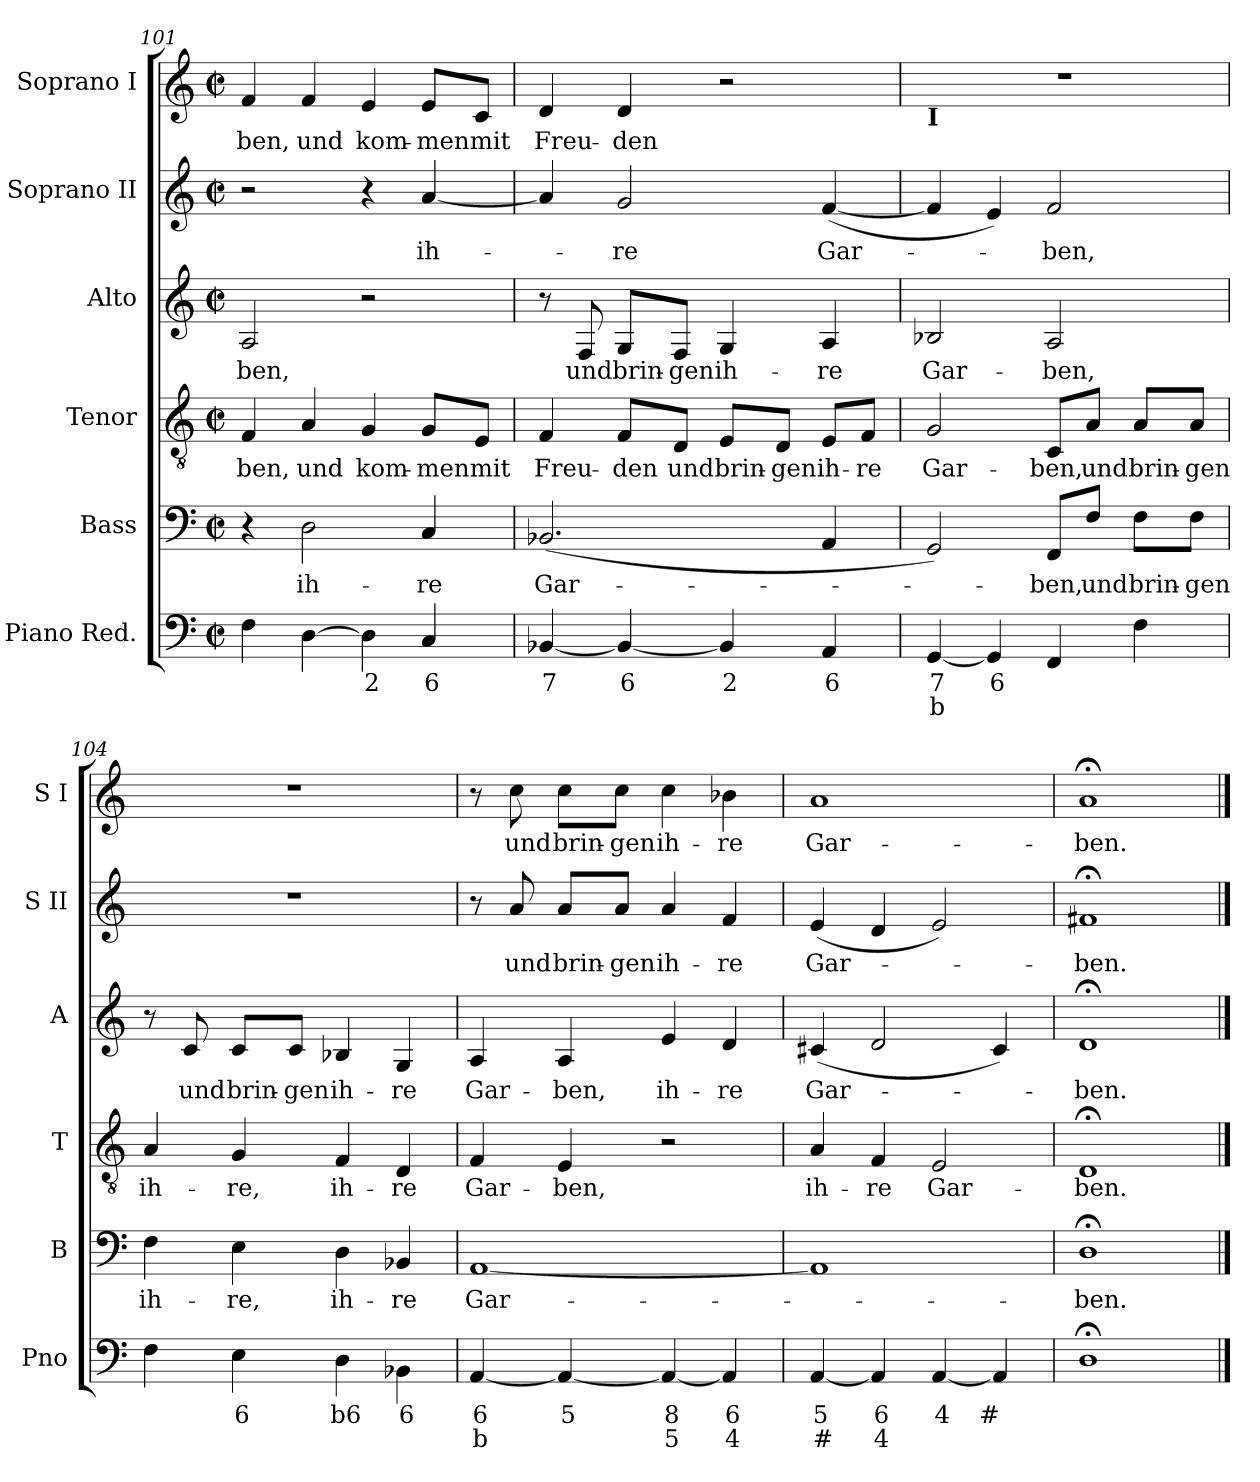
**kern	**text	**text	**kern	**text	**kern	**text	**kern	**text	**kern	**text	**kern	**text
*part6	*part6	*part6	*part5	*part5	*part4	*part4	*part3	*part3	*part2	*part2	*part1	*part1
*staff6	*staff6	*staff6	*staff5	*staff5	*staff4	*staff4	*staff3	*staff3	*staff2	*staff2	*staff1	*staff1
*I"Piano Red.	*	*	*I"Bass	*	*I"Tenor	*	*I"Alto	*	*I"Soprano II	*	*I"Soprano I	*
*I'Pno	*	*	*I'B	*	*I'T	*	*I'A	*	*I'S II	*	*I'S I	*
*clefF4	*	*	*clefF4	*	*clefGv2	*	*clefG2	*	*clefG2	*	*clefG2	*
*	*	*	*ITrd7c12	*	*ITrd7c12	*	*	*	*	*	*	*
*k[]	*	*	*k[]	*	*k[]	*	*k[]	*	*k[]	*	*k[]	*
*M2/2	*	*	*M2/2	*	*M2/2	*	*M2/2	*	*M2/2	*	*M2/2	*
*met(c|)	*	*	*met(c|)	*	*met(c|)	*	*met(c|)	*	*met(c|)	*	*met(c|)	*
=101	=101	=101	=101	=101	=101	=101	=101	=101	=101	=101	=101	=101
4F\	.	.	4r	.	4FF/	-ben,	2A/	-ben,	2r	.	4f/	-ben,
[4D\	.	.	2DD\	ih-	4AA/	und	.	.	.	.	4f/	und
4D\]	2	.	.	.	4GG/	kom-	2r	.	4r	.	4e/	kom-
4C/	6	.	4CC/	-re	8GG/L	-men	.	.	[4a/	ih-	8e/L	-men
.	.	.	.	.	8EE/J	mit	.	.	.	.	8c/J	mit
=102	=102	=102	=102	=102	=102	=102	=102	=102	=102	=102	=102	=102
[4BB-X/	7	.	(<2.BBB-X/	Gar-	4FF/	Freu-	8r	.	4a/]	.	4d/	Freu-
.	.	.	.	.	.	.	8F/	und	.	.	.	.
4BB-/_	6	.	.	.	8FF/L	-den	8G/L	brin-	2g/	-re	4d/	-den
.	.	.	.	.	8DD/J	und	8F/J	-gen	.	.	.	.
4BB-/]	2	.	.	.	8EE/L	brin-	4G/	ih-	.	.	2r	.
.	.	.	.	.	8DD/J	-gen	.	.	.	.	.	.
4AA/	6	.	4AAA/	.	8EE/L	ih-	4A/	-re	(<[4f/	Gar-	.	.
.	.	.	.	.	8FF/J	-re	.	.	.	.	.	.
=103	=103	=103	=103	=103	=103	=103	=103	=103	=103	=103	=103	=103
!	!	!	!	!	!	!	!	!	!	!	!LO:TX:b:B:t=I	!
[4GG/	7	b	2GGG/)	.	2GG/	Gar-	2B-X/	Gar-	4f/]	.	1r	.
4GG/]	6	.	.	.	.	.	.	.	4e/)	.	.	.
4FF/	.	.	8FFF/L	-ben,	8CC/L	-ben,	2A/	-ben,	2f/	-ben,	.	.
.	.	.	8FF/J	und	8AA/J	und	.	.	.	.	.	.
4F\	.	.	8FF\L	brin-	8AA/L	brin-	.	.	.	.	.	.
.	.	.	8FF\J	-gen	8AA/J	-gen	.	.	.	.	.	.
=104	=104	=104	=104	=104	=104	=104	=104	=104	=104	=104	=104	=104
4F\	.	.	4FF\	ih-	4AA/	ih-	8r	.	1r	.	1r	.
.	.	.	.	.	.	.	8c/	und	.	.	.	.
4E\	6	.	4EE\	-re,	4GG/	-re,	8c/L	brin-	.	.	.	.
.	.	.	.	.	.	.	8c/J	-gen	.	.	.	.
4D\	b6	.	4DD\	ih-	4FF/	ih-	4B-X/	ih-	.	.	.	.
4BB-X\	6	.	4BBB-X/	-re	4DD/	-re	4G/	-re	.	.	.	.
=105	=105	=105	=105	=105	=105	=105	=105	=105	=105	=105	=105	=105
[4AA/	6	b	[1AAA	Gar-	4FF/	Gar-	4A/	Gar-	8r	.	8r	.
.	.	.	.	.	.	.	.	.	8a/	und	8cc\	und
4AA/_	5	.	.	.	4EE/	-ben,	4A/	-ben,	8a/L	brin-	8cc\L	brin-
.	.	.	.	.	.	.	.	.	8a/J	-gen	8cc\J	-gen
4AA/_	8	5	.	.	2r	.	4e/	ih-	4a/	ih-	4cc\	ih-
4AA/]	6	4	.	.	.	.	4d/	-re	4f/	-re	4b-X\	-re
=106	=106	=106	=106	=106	=106	=106	=106	=106	=106	=106	=106	=106
[4AA/	5	#	1AAA]	.	4AA/	ih-	(<4c#X/	Gar-	(<4e/	Gar-	1a	Gar-
4AA/]	6	4	.	.	4FF/	-re	2d/	.	4d/	.	.	.
[4AA/	4	.	.	.	2EE/	Gar-	.	.	2e/)	.	.	.
4AA/]	#	.	.	.	.	.	4c#/)	.	.	.	.	.
=107	=107	=107	=107	=107	=107	=107	=107	=107	=107	=107	=107	=107
1D;<	.	.	1DD;<	-ben.	1DD;<	-ben.	1d;<	-ben.	1f#X;<	-ben.	1a;<	-ben.
==	==	==	==	==	==	==	==	==	==	==	==	==
*-	*-	*-	*-	*-	*-	*-	*-	*-	*-	*-	*-	*-
